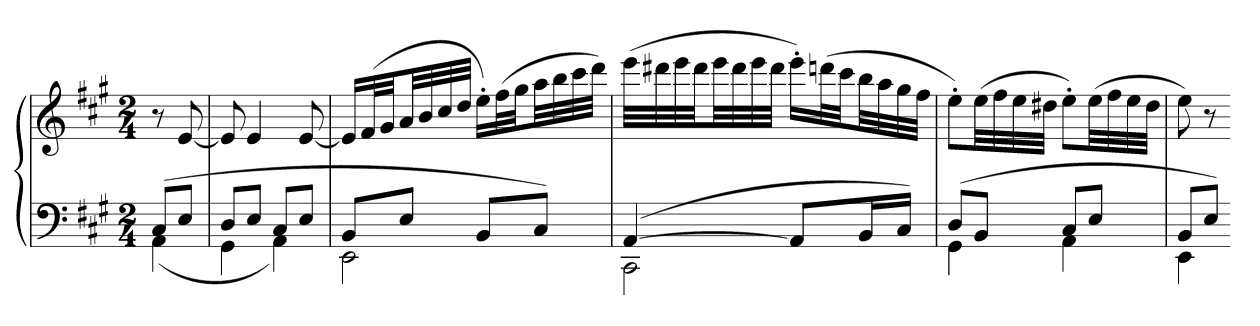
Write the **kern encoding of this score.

**kern	**kern
*part1	*part1
*staff2	*staff1
*clefF4	*clefG2
*k[f#c#g#]	*k[f#c#g#]
*A:	*A:
*M2/4	*M2/4
=	=
*^	*
(8C#L	(4AA	8r
8EJ	.	[8e
=86	=86	=86
8DL	4GG#	8e]
8EJ	.	4e
8C#L	4AA)	.
8EJ	.	[8e
=87	=87	=87
8BBL	2EE	16eLL]
.	.	(32f#L
.	.	32g#JJ
8EJ	.	32aLL
.	.	32b
.	.	32cc#
.	.	32ddJJJ
8BBL	.	16ee'LL)
.	.	(32ff#L
.	.	32gg#JJ
8C#J)	.	32aaLL
.	.	32bb
.	.	32ccc#
.	.	32dddJJJ)
=88	=88	=88
([4AA	2CC#	(32eeeLLL
.	.	32ddd#X
.	.	32eee
.	.	32ddd#JJ
.	.	32eeeLL
.	.	32ddd#
.	.	32eee
.	.	32ddd#JJJ
8AAL]	.	16eee'LL)
.	.	(32dddnL
.	.	32ccc#JJ
16BBL	.	32bbLL
.	.	32aa
16C#JJ)	.	32gg#
.	.	32ff#JJJ
=89	=89	=89
(8DL	4GG#	8ee'L)
8BBJ	.	(32eeLL
.	.	32ff#
.	.	32ee
.	.	32dd#XJJJ
8C#L	4AA	8ee'L)
8EJ	.	(32eeLL
.	.	32ff#
.	.	32ee
.	.	32dd#JJJ
=90	=90	=90
8BBL	4EE	8ee)
8EJ)	.	8r
*v	*v	*
=-	=-
*-	*-
